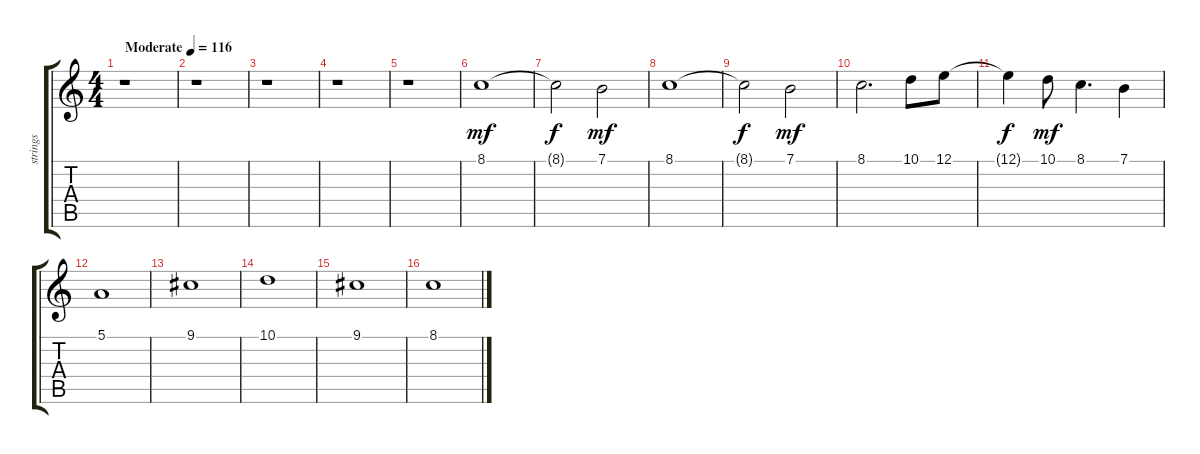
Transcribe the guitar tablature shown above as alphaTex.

\track ("strings" "strings") {instrument stringensemble1}
\staff {score tabs}
\tuning (E4 B3 G3 D3 A2 E2) {hide}
\ts (4 4)
\tempo (116 "Moderate")
\clef g2
\ks c
r.1{dy mf instrument stringensemble1} |
r.1 |
r.1 |
r.1 |
r.1 |
8.1.1 |
8.1{t}.2{dy f} 7.1.2{dy mf} |
8.1.1 |
8.1{t}.2{dy f} 7.1.2{dy mf} |
8.1.2{d} 10.1.8 12.1.8 |
12.1{t}.4{dy f} 10.1.8{dy mf} 8.1.4{d} 7.1.4 |
5.1.1 |
9.1.1 |
10.1.1 |
9.1.1 |
8.1.1
